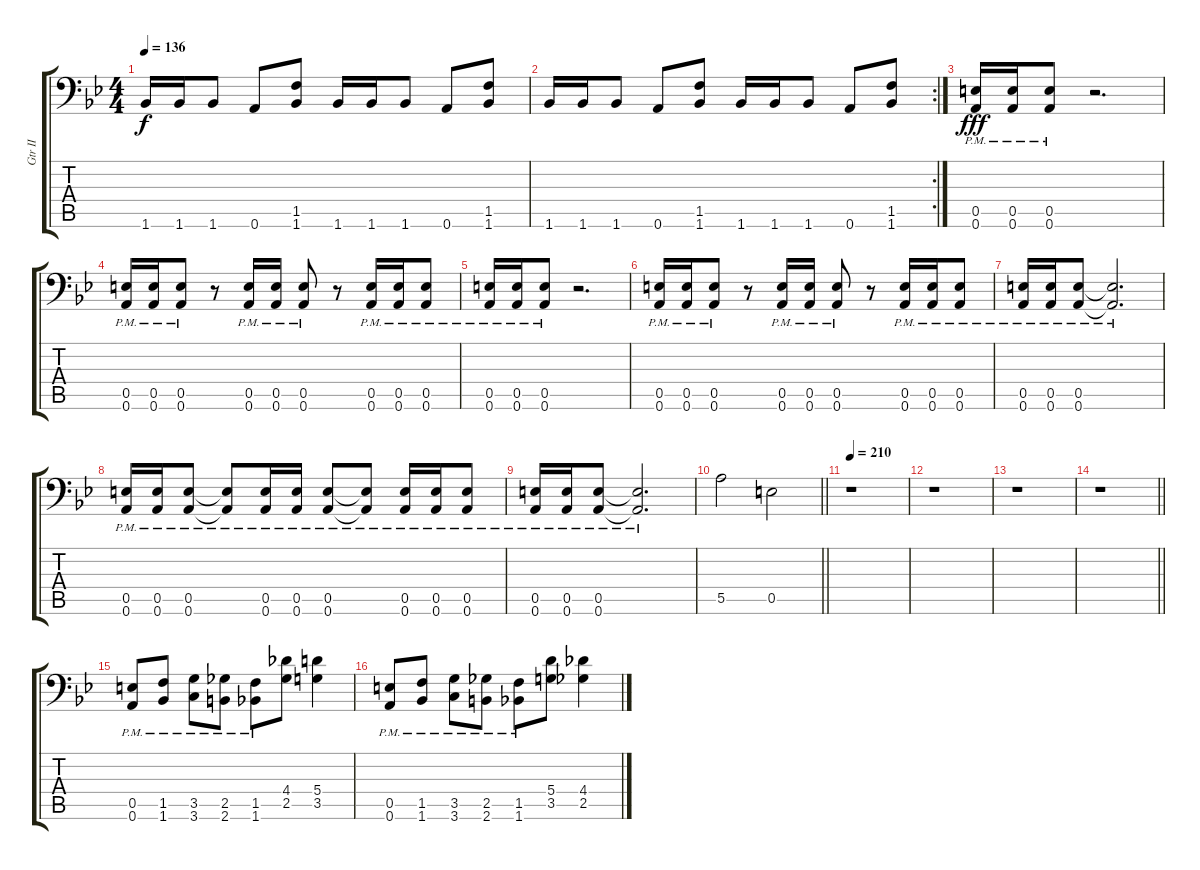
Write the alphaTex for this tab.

\track ("Gtr II" "Gtr II") {instrument overdrivenguitar}
\staff {score tabs}
\tuning (B3 Gb3 D3 A2 E2 A1) {hide}
\ts (4 4)
\tempo 136
\clef f4
\ks bb
1.6.16{dy f} 1.6.16 1.6.8 0.6.8 (1.5 1.6).8 1.6.16 1.6.16 1.6.8 0.6.8 (1.5 1.6).8 |
\rc 2
1.6.16 1.6.16 1.6.8 0.6.8 (1.5 1.6).8 1.6.16 1.6.16 1.6.8 0.6.8 (1.5 1.6).8 |
(0.5{pm} 0.6{pm}).16{dy fff} (0.5{pm} 0.6{pm}).16 (0.5{pm} 0.6{pm}).8 r.2{d} |
(0.5{pm} 0.6{pm}).16 (0.5{pm} 0.6{pm}).16 (0.5{pm} 0.6{pm}).8 r.8 (0.5{pm} 0.6{pm}).16 (0.5{pm} 0.6{pm}).16 (0.5{pm} 0.6{pm}).8 r.8 (0.5{pm} 0.6{pm}).16 (0.5{pm} 0.6{pm}).16 (0.5{pm} 0.6{pm}).8 |
(0.5{pm} 0.6{pm}).16 (0.5{pm} 0.6{pm}).16 (0.5{pm} 0.6{pm}).8 r.2{d} |
(0.5{pm} 0.6{pm}).16 (0.5{pm} 0.6{pm}).16 (0.5{pm} 0.6{pm}).8 r.8 (0.5{pm} 0.6{pm}).16 (0.5{pm} 0.6{pm}).16 (0.5{pm} 0.6{pm}).8 r.8 (0.5{pm} 0.6{pm}).16 (0.5{pm} 0.6{pm}).16 (0.5{pm} 0.6{pm}).8 |
(0.5{pm} 0.6{pm}).16 (0.5{pm} 0.6{pm}).16 (0.5{pm} 0.6{pm}).8 (0.5{pm t} 0.6{pm t}).2{d} |
(0.5{pm} 0.6{pm}).16 (0.5{pm} 0.6{pm}).16 (0.5{pm} 0.6{pm}).8 (0.5{pm t} 0.6{pm t}).8 (0.5{pm} 0.6{pm}).16 (0.5{pm} 0.6{pm}).16 (0.5{pm} 0.6{pm}).8 (0.5{pm t} 0.6{pm t}).8 (0.5{pm} 0.6{pm}).16 (0.5{pm} 0.6{pm}).16 (0.5{pm} 0.6{pm}).8 |
(0.5{pm} 0.6{pm}).16 (0.5{pm} 0.6{pm}).16 (0.5{pm} 0.6{pm}).8 (0.5{pm t} 0.6{pm t}).2{d} |
\barLineRight lightlight
5.5.2 0.5.2 |
\tempo 210
r.1 |
r.1 |
r.1 |
\barLineRight lightlight
r.1 |
(0.5{pm} 0.6{pm}).8 (1.5{pm} 1.6{pm}).8 (3.5{pm} 3.6{pm}).8 (2.5{pm} 2.6{pm}).8 (1.5{pm} 1.6{pm}).8 (4.4 2.5).8 (5.4 3.5).4 |
(0.5{pm} 0.6{pm}).8 (1.5{pm} 1.6{pm}).8 (3.5{pm} 3.6{pm}).8 (2.5{pm} 2.6{pm}).8 (1.5{pm} 1.6{pm}).8 (5.4 3.5).8 (4.4 2.5).4
